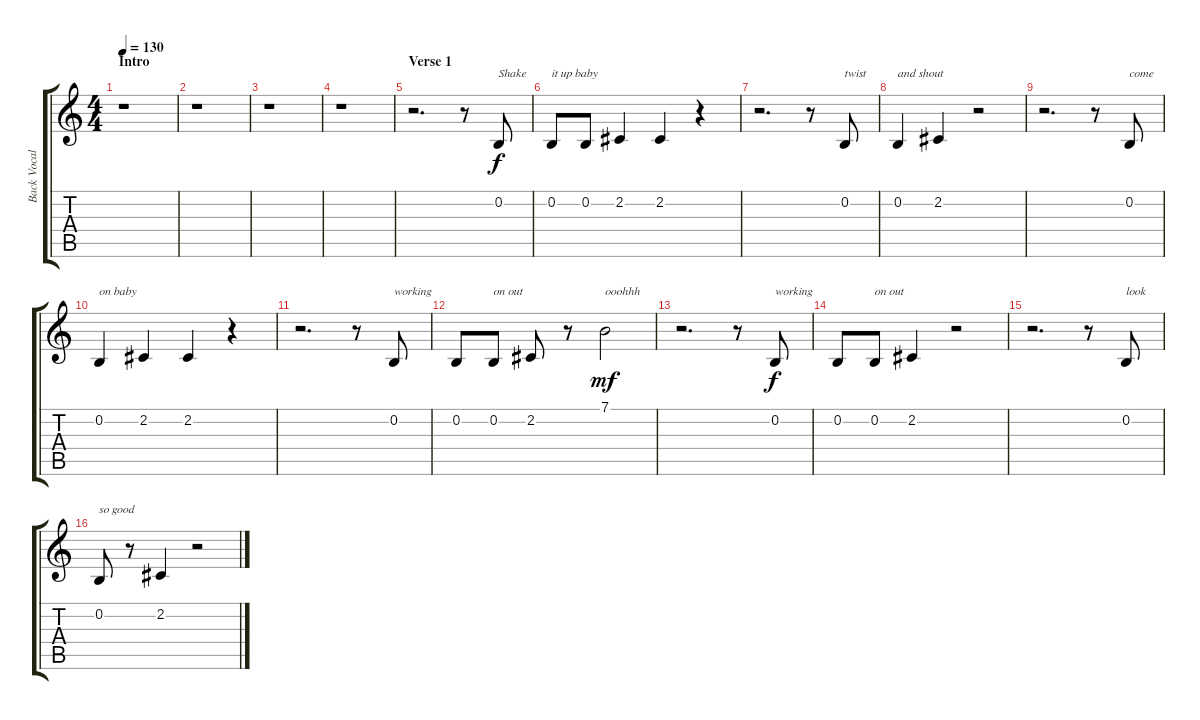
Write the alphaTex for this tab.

\track ("Back Vocal 1" "Back Vocal") {instrument baritonesax}
\staff {score tabs}
\tuning (E4 B3 G3 D3 A2 E2) {hide}
\ts (4 4)
\section ("" "Intro")
\tempo 130
\clef g2
\ks c
r.1{dy f instrument baritonesax} |
r.1 |
r.1 |
r.1 |
\section ("" "Verse 1")
r.2{d} r.8 0.2.8{txt "Shake"} |
0.2.8{txt "it up baby"} 0.2.8 2.2.4 2.2.4 r.4 |
r.2{d} r.8 0.2.8{txt "twist"} |
0.2.4{txt "and shout"} 2.2.4 r.2 |
r.2{d} r.8 0.2.8{txt "come"} |
0.2.4{txt "on baby"} 2.2.4 2.2.4 r.4 |
r.2{d} r.8 0.2.8{txt "working"} |
0.2.8 0.2.8{txt "on out"} 2.2.8 r.8 7.1.2{txt "ooohhh" dy mf} |
r.2{d} r.8 0.2.8{txt "working" dy f} |
0.2.8 0.2.8{txt "on out"} 2.2.4 r.2 |
r.2{d} r.8 0.2.8{txt "look"} |
0.2.8{txt "so good"} r.8 2.2.4 r.2
